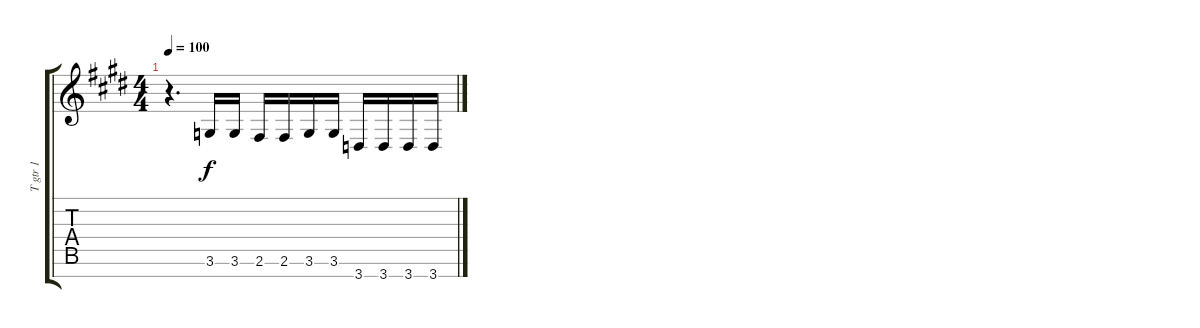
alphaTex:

\track ("T gtr 1" "T gtr 1") {instrument acousticguitarsteel}
\staff {score tabs}
\tuning (E4 B3 G3 D3 A2 E2 B1) {hide}
\ts (4 4)
\tempo 100
\clef g2
\ks e
r.4{d dy f} 3.6.16 3.6.16 2.6.16 2.6.16 3.6.16 3.6.16 3.7.16 3.7.16 3.7.16 3.7.16
